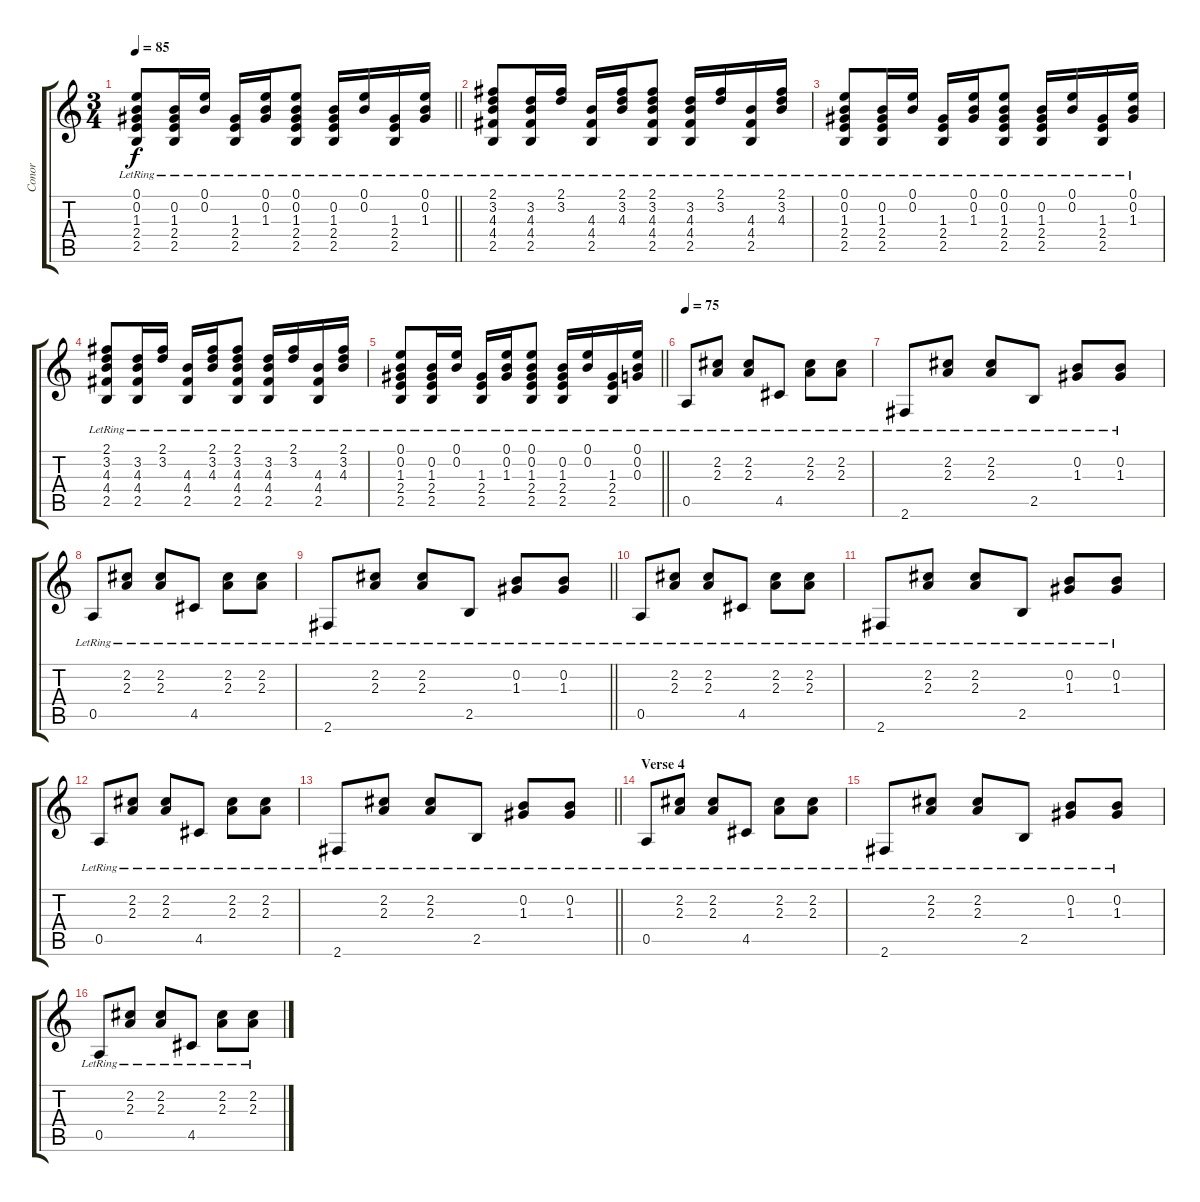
\track ("Conor" "Conor") {instrument acousticguitarsteel}
\staff {score tabs}
\tuning (E4 B3 G3 D3 A2 E2) {hide}
\ts (3 4)
\tempo 85
\clef g2
\barLineRight lightlight
\ks c
(0.1{lr} 0.2{lr} 1.3{lr} 2.4{lr} 2.5{lr}).8{dy f} (0.2{lr} 1.3{lr} 2.4{lr} 2.5{lr}).16 (0.1{lr} 0.2{lr}).16 (1.3{lr} 2.4{lr} 2.5{lr}).16 (0.1{lr} 0.2{lr} 1.3{lr}).16 (0.1{lr} 0.2{lr} 1.3{lr} 2.4{lr} 2.5{lr}).8 (0.2{lr} 1.3{lr} 2.4{lr} 2.5{lr}).16 (0.1{lr} 0.2{lr}).16 (1.3{lr} 2.4{lr} 2.5{lr}).16 (0.1{lr} 0.2{lr} 1.3{lr}).16 |
(2.1{lr} 3.2{lr} 4.3{lr} 4.4{lr} 2.5{lr}).8 (3.2{lr} 4.3{lr} 4.4{lr} 2.5{lr}).16 (2.1{lr} 3.2{lr}).16 (4.3{lr} 4.4{lr} 2.5{lr}).16 (2.1{lr} 3.2{lr} 4.3{lr}).16 (2.1{lr} 3.2{lr} 4.3{lr} 4.4{lr} 2.5{lr}).8 (3.2{lr} 4.3{lr} 4.4{lr} 2.5{lr}).16 (2.1{lr} 3.2{lr}).16 (4.3{lr} 4.4{lr} 2.5{lr}).16 (2.1{lr} 3.2{lr} 4.3{lr}).16 |
(0.1{lr} 0.2{lr} 1.3{lr} 2.4{lr} 2.5{lr}).8 (0.2{lr} 1.3{lr} 2.4{lr} 2.5{lr}).16 (0.1{lr} 0.2{lr}).16 (1.3{lr} 2.4{lr} 2.5{lr}).16 (0.1{lr} 0.2{lr} 1.3{lr}).16 (0.1{lr} 0.2{lr} 1.3{lr} 2.4{lr} 2.5{lr}).8 (0.2{lr} 1.3{lr} 2.4{lr} 2.5{lr}).16 (0.1{lr} 0.2{lr}).16 (1.3{lr} 2.4{lr} 2.5{lr}).16 (0.1{lr} 0.2{lr} 1.3{lr}).16 |
(2.1{lr} 3.2{lr} 4.3{lr} 4.4{lr} 2.5{lr}).8 (3.2{lr} 4.3{lr} 4.4{lr} 2.5{lr}).16 (2.1{lr} 3.2{lr}).16 (4.3{lr} 4.4{lr} 2.5{lr}).16 (2.1{lr} 3.2{lr} 4.3{lr}).16 (2.1{lr} 3.2{lr} 4.3{lr} 4.4{lr} 2.5{lr}).8 (3.2{lr} 4.3{lr} 4.4{lr} 2.5{lr}).16 (2.1{lr} 3.2{lr}).16 (4.3{lr} 4.4{lr} 2.5{lr}).16 (2.1{lr} 3.2{lr} 4.3{lr}).16 |
\barLineRight lightlight
(0.1{lr} 0.2{lr} 1.3{lr} 2.4{lr} 2.5{lr}).8 (0.2{lr} 1.3{lr} 2.4{lr} 2.5{lr}).16 (0.1{lr} 0.2{lr}).16 (1.3{lr} 2.4{lr} 2.5{lr}).16 (0.1{lr} 0.2{lr} 1.3{lr}).16 (0.1{lr} 0.2{lr} 1.3{lr} 2.4{lr} 2.5{lr}).8 (0.2{lr} 1.3{lr} 2.4{lr} 2.5{lr}).16 (0.1{lr} 0.2{lr}).16 (1.3{lr} 2.4{lr} 2.5{lr}).16 (0.1{lr} 0.2{lr} 0.3{lr}).16 |
\tempo 75
0.5{lr}.8 (2.2{lr} 2.3{lr}).8 (2.2{lr} 2.3{lr}).8 4.5{lr}.8 (2.2{lr} 2.3{lr}).8 (2.2{lr} 2.3{lr}).8 |
2.6{lr}.8 (2.2{lr} 2.3{lr}).8 (2.2{lr} 2.3{lr}).8 2.5{lr}.8 (0.2{lr} 1.3{lr}).8 (0.2{lr} 1.3{lr}).8 |
0.5{lr}.8 (2.2{lr} 2.3{lr}).8 (2.2{lr} 2.3{lr}).8 4.5{lr}.8 (2.2{lr} 2.3{lr}).8 (2.2{lr} 2.3{lr}).8 |
\barLineRight lightlight
2.6{lr}.8 (2.2{lr} 2.3{lr}).8 (2.2{lr} 2.3{lr}).8 2.5{lr}.8 (0.2{lr} 1.3{lr}).8 (0.2{lr} 1.3{lr}).8 |
0.5{lr}.8 (2.2{lr} 2.3{lr}).8 (2.2{lr} 2.3{lr}).8 4.5{lr}.8 (2.2{lr} 2.3{lr}).8 (2.2{lr} 2.3{lr}).8 |
2.6{lr}.8 (2.2{lr} 2.3{lr}).8 (2.2{lr} 2.3{lr}).8 2.5{lr}.8 (0.2{lr} 1.3{lr}).8 (0.2{lr} 1.3{lr}).8 |
0.5{lr}.8 (2.2{lr} 2.3{lr}).8 (2.2{lr} 2.3{lr}).8 4.5{lr}.8 (2.2{lr} 2.3{lr}).8 (2.2{lr} 2.3{lr}).8 |
\barLineRight lightlight
2.6{lr}.8 (2.2{lr} 2.3{lr}).8 (2.2{lr} 2.3{lr}).8 2.5{lr}.8 (0.2{lr} 1.3{lr}).8 (0.2{lr} 1.3{lr}).8 |
\section ("" "Verse 4")
0.5{lr}.8 (2.2{lr} 2.3{lr}).8 (2.2{lr} 2.3{lr}).8 4.5{lr}.8 (2.2{lr} 2.3{lr}).8 (2.2{lr} 2.3{lr}).8 |
2.6{lr}.8 (2.2{lr} 2.3{lr}).8 (2.2{lr} 2.3{lr}).8 2.5{lr}.8 (0.2{lr} 1.3{lr}).8 (0.2{lr} 1.3{lr}).8 |
0.5{lr}.8 (2.2{lr} 2.3{lr}).8 (2.2{lr} 2.3{lr}).8 4.5{lr}.8 (2.2{lr} 2.3{lr}).8 (2.2{lr} 2.3{lr}).8
